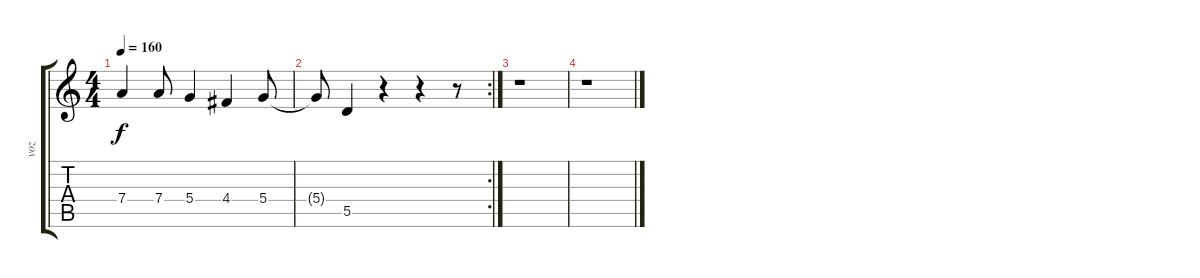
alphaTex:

\track ("voz" "voz") {instrument electricguitarclean}
\staff {score tabs}
\tuning (E4 B3 G3 D3 A2 E2) {hide}
\ts (4 4)
\tempo 160
\clef g2
\ks c
7.4.4{dy f} 7.4.8 5.4.4 4.4.4 5.4.8 |
\rc 2
5.4{t}.8 5.5.4 r.4 r.4 r.8 |
r.1 |
r.1
